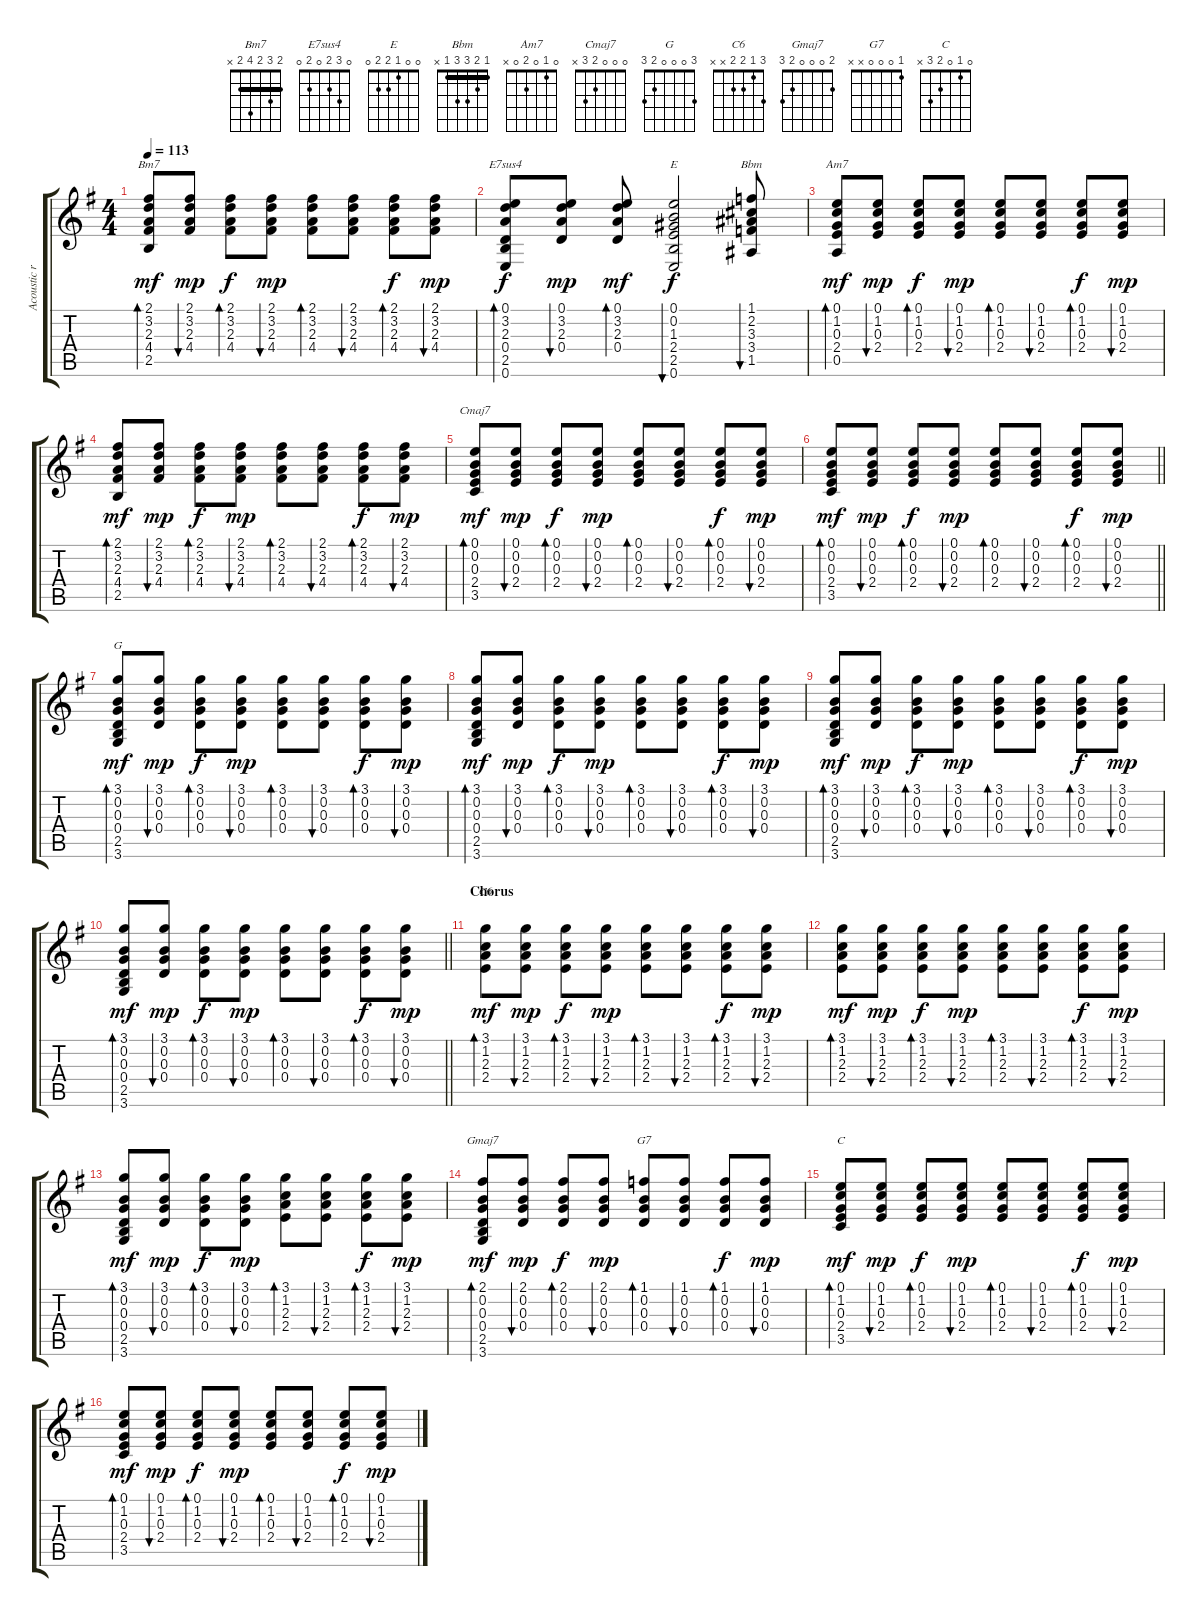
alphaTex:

\track ("Acoustic rhythm guitar" "Acoustic r") {instrument acousticguitarsteel}
\staff {score tabs}
\tuning (E4 B3 G3 D3 A2 E2) {hide}
\chord ("Bm7" 2 3 2 4 2 x) {barre 2}
\chord ("E7sus4" 0 3 2 0 2 0)
\chord ("E" 0 0 1 2 2 0)
\chord ("Bbm" 1 2 3 3 1 x) {barre 1}
\chord ("Am7" 0 1 0 2 0 x)
\chord ("Cmaj7" 0 0 0 2 3 x)
\chord ("G" 3 0 0 0 2 3)
\chord ("C6" 3 1 2 2 x x)
\chord ("Gmaj7" 2 0 0 0 2 3)
\chord ("G7" 1 0 0 0 x x)
\chord ("C" 0 1 0 2 3 x)
\ts (4 4)
\tempo 113
\clef g2
\ks g
(2.1 3.2 2.3 4.4 2.5).8{bd 60 ch "Bm7" dy mf} (2.1 3.2 2.3 4.4).8{bu 60 dy mp} (2.1 3.2 2.3 4.4).8{bd 60 dy f} (2.1 3.2 2.3 4.4).8{bu 60 dy mp} (2.1 3.2 2.3 4.4).8{bd 60} (2.1 3.2 2.3 4.4).8{bu 60} (2.1 3.2 2.3 4.4).8{bd 60 dy f} (2.1 3.2 2.3 4.4).8{bu 60 dy mp} |
(0.1 3.2 2.3 0.4 2.5 0.6).8{bd 60 ch "E7sus4" dy f} (0.1 3.2 2.3 0.4).8{bu 60 dy mp} (0.1 3.2 2.3 0.4).8{bd 60 dy mf} (0.1 0.2 1.3 2.4 2.5 0.6).2{bu 60 ch "E" dy f} (1.1 2.2 3.3 3.4 1.5).8{bu 30 ch "Bbm"} |
(0.1 1.2 0.3 2.4 0.5).8{bd 60 ch "Am7" dy mf} (0.1 1.2 0.3 2.4).8{bu 60 dy mp} (0.1 1.2 0.3 2.4).8{bd 60 dy f} (0.1 1.2 0.3 2.4).8{bu 60 dy mp} (0.1 1.2 0.3 2.4).8{bd 60} (0.1 1.2 0.3 2.4).8{bu 60} (0.1 1.2 0.3 2.4).8{bd 60 dy f} (0.1 1.2 0.3 2.4).8{bu 60 dy mp} |
(2.1 3.2 2.3 4.4 2.5).8{bd 60 dy mf} (2.1 3.2 2.3 4.4).8{bu 60 dy mp} (2.1 3.2 2.3 4.4).8{bd 60 dy f} (2.1 3.2 2.3 4.4).8{bu 60 dy mp} (2.1 3.2 2.3 4.4).8{bd 60} (2.1 3.2 2.3 4.4).8{bu 60} (2.1 3.2 2.3 4.4).8{bd 60 dy f} (2.1 3.2 2.3 4.4).8{bu 60 dy mp} |
(0.1 0.2 0.3 2.4 3.5).8{bd 60 ch "Cmaj7" dy mf} (0.1 0.2 0.3 2.4).8{bu 60 dy mp} (0.1 0.2 0.3 2.4).8{bd 60 dy f} (0.1 0.2 0.3 2.4).8{bu 60 dy mp} (0.1 0.2 0.3 2.4).8{bd 60} (0.1 0.2 0.3 2.4).8{bu 60} (0.1 0.2 0.3 2.4).8{bd 60 dy f} (0.1 0.2 0.3 2.4).8{bu 60 dy mp} |
\barLineRight lightlight
(0.1 0.2 0.3 2.4 3.5).8{bd 60 dy mf} (0.1 0.2 0.3 2.4).8{bu 60 dy mp} (0.1 0.2 0.3 2.4).8{bd 60 dy f} (0.1 0.2 0.3 2.4).8{bu 60 dy mp} (0.1 0.2 0.3 2.4).8{bd 60} (0.1 0.2 0.3 2.4).8{bu 60} (0.1 0.2 0.3 2.4).8{bd 60 dy f} (0.1 0.2 0.3 2.4).8{bu 60 dy mp} |
(3.1 0.2 0.3 0.4 2.5 3.6).8{bd 60 ch "G" dy mf} (3.1 0.2 0.3 0.4).8{bu 60 dy mp} (3.1 0.2 0.3 0.4).8{bd 60 dy f} (3.1 0.2 0.3 0.4).8{bu 60 dy mp} (3.1 0.2 0.3 0.4).8{bd 60} (3.1 0.2 0.3 0.4).8{bu 60} (3.1 0.2 0.3 0.4).8{bd 60 dy f} (3.1 0.2 0.3 0.4).8{bu 60 dy mp} |
(3.1 0.2 0.3 0.4 2.5 3.6).8{bd 60 dy mf} (3.1 0.2 0.3 0.4).8{bu 60 dy mp} (3.1 0.2 0.3 0.4).8{bd 60 dy f} (3.1 0.2 0.3 0.4).8{bu 60 dy mp} (3.1 0.2 0.3 0.4).8{bd 60} (3.1 0.2 0.3 0.4).8{bu 60} (3.1 0.2 0.3 0.4).8{bd 60 dy f} (3.1 0.2 0.3 0.4).8{bu 60 dy mp} |
(3.1 0.2 0.3 0.4 2.5 3.6).8{bd 60 dy mf} (3.1 0.2 0.3 0.4).8{bu 60 dy mp} (3.1 0.2 0.3 0.4).8{bd 60 dy f} (3.1 0.2 0.3 0.4).8{bu 60 dy mp} (3.1 0.2 0.3 0.4).8{bd 60} (3.1 0.2 0.3 0.4).8{bu 60} (3.1 0.2 0.3 0.4).8{bd 60 dy f} (3.1 0.2 0.3 0.4).8{bu 60 dy mp} |
\barLineRight lightlight
(3.1 0.2 0.3 0.4 2.5 3.6).8{bd 60 dy mf} (3.1 0.2 0.3 0.4).8{bu 60 dy mp} (3.1 0.2 0.3 0.4).8{bd 60 dy f} (3.1 0.2 0.3 0.4).8{bu 60 dy mp} (3.1 0.2 0.3 0.4).8{bd 60} (3.1 0.2 0.3 0.4).8{bu 60} (3.1 0.2 0.3 0.4).8{bd 60 dy f} (3.1 0.2 0.3 0.4).8{bu 60 dy mp} |
\section ("" "Chorus")
(3.1 1.2 2.3 2.4).8{bd 60 ch "C6" dy mf} (3.1 1.2 2.3 2.4).8{bu 60 dy mp} (3.1 1.2 2.3 2.4).8{bd 60 dy f} (3.1 1.2 2.3 2.4).8{bu 60 dy mp} (3.1 1.2 2.3 2.4).8{bd 60} (3.1 1.2 2.3 2.4).8{bu 60} (3.1 1.2 2.3 2.4).8{bd 60 dy f} (3.1 1.2 2.3 2.4).8{bu 60 dy mp} |
(3.1 1.2 2.3 2.4).8{bd 60 dy mf} (3.1 1.2 2.3 2.4).8{bu 60 dy mp} (3.1 1.2 2.3 2.4).8{bd 60 dy f} (3.1 1.2 2.3 2.4).8{bu 60 dy mp} (3.1 1.2 2.3 2.4).8{bd 60} (3.1 1.2 2.3 2.4).8{bu 60} (3.1 1.2 2.3 2.4).8{bd 60 dy f} (3.1 1.2 2.3 2.4).8{bu 60 dy mp} |
(3.1 0.2 0.3 0.4 2.5 3.6).8{bd 60 dy mf} (3.1 0.2 0.3 0.4).8{bu 60 dy mp} (3.1 0.2 0.3 0.4).8{bd 60 dy f} (3.1 0.2 0.3 0.4).8{bu 60 dy mp} (3.1 1.2 2.3 2.4).8{bd 60} (3.1 1.2 2.3 2.4).8{bu 60} (3.1 1.2 2.3 2.4).8{bd 60 dy f} (3.1 1.2 2.3 2.4).8{bu 60 dy mp} |
(2.1 0.2 0.3 0.4 2.5 3.6).8{bd 60 ch "Gmaj7" dy mf} (2.1 0.2 0.3 0.4).8{bu 60 dy mp} (2.1 0.2 0.3 0.4).8{bd 60 dy f} (2.1 0.2 0.3 0.4).8{bu 60 dy mp} (1.1 0.2 0.3 0.4).8{bd 60 ch "G7"} (1.1 0.2 0.3 0.4).8{bu 60} (1.1 0.2 0.3 0.4).8{bd 60 dy f} (1.1 0.2 0.3 0.4).8{bu 60 dy mp} |
(0.1 1.2 0.3 2.4 3.5).8{bd 60 ch "C" dy mf} (0.1 1.2 0.3 2.4).8{bu 60 dy mp} (0.1 1.2 0.3 2.4).8{bd 60 dy f} (0.1 1.2 0.3 2.4).8{bu 60 dy mp} (0.1 1.2 0.3 2.4).8{bd 60} (0.1 1.2 0.3 2.4).8{bu 60} (0.1 1.2 0.3 2.4).8{bd 60 dy f} (0.1 1.2 0.3 2.4).8{bu 60 dy mp} |
(0.1 1.2 0.3 2.4 3.5).8{bd 60 dy mf} (0.1 1.2 0.3 2.4).8{bu 60 dy mp} (0.1 1.2 0.3 2.4).8{bd 60 dy f} (0.1 1.2 0.3 2.4).8{bu 60 dy mp} (0.1 1.2 0.3 2.4).8{bd 60} (0.1 1.2 0.3 2.4).8{bu 60} (0.1 1.2 0.3 2.4).8{bd 60 dy f} (0.1 1.2 0.3 2.4).8{bu 60 dy mp}
